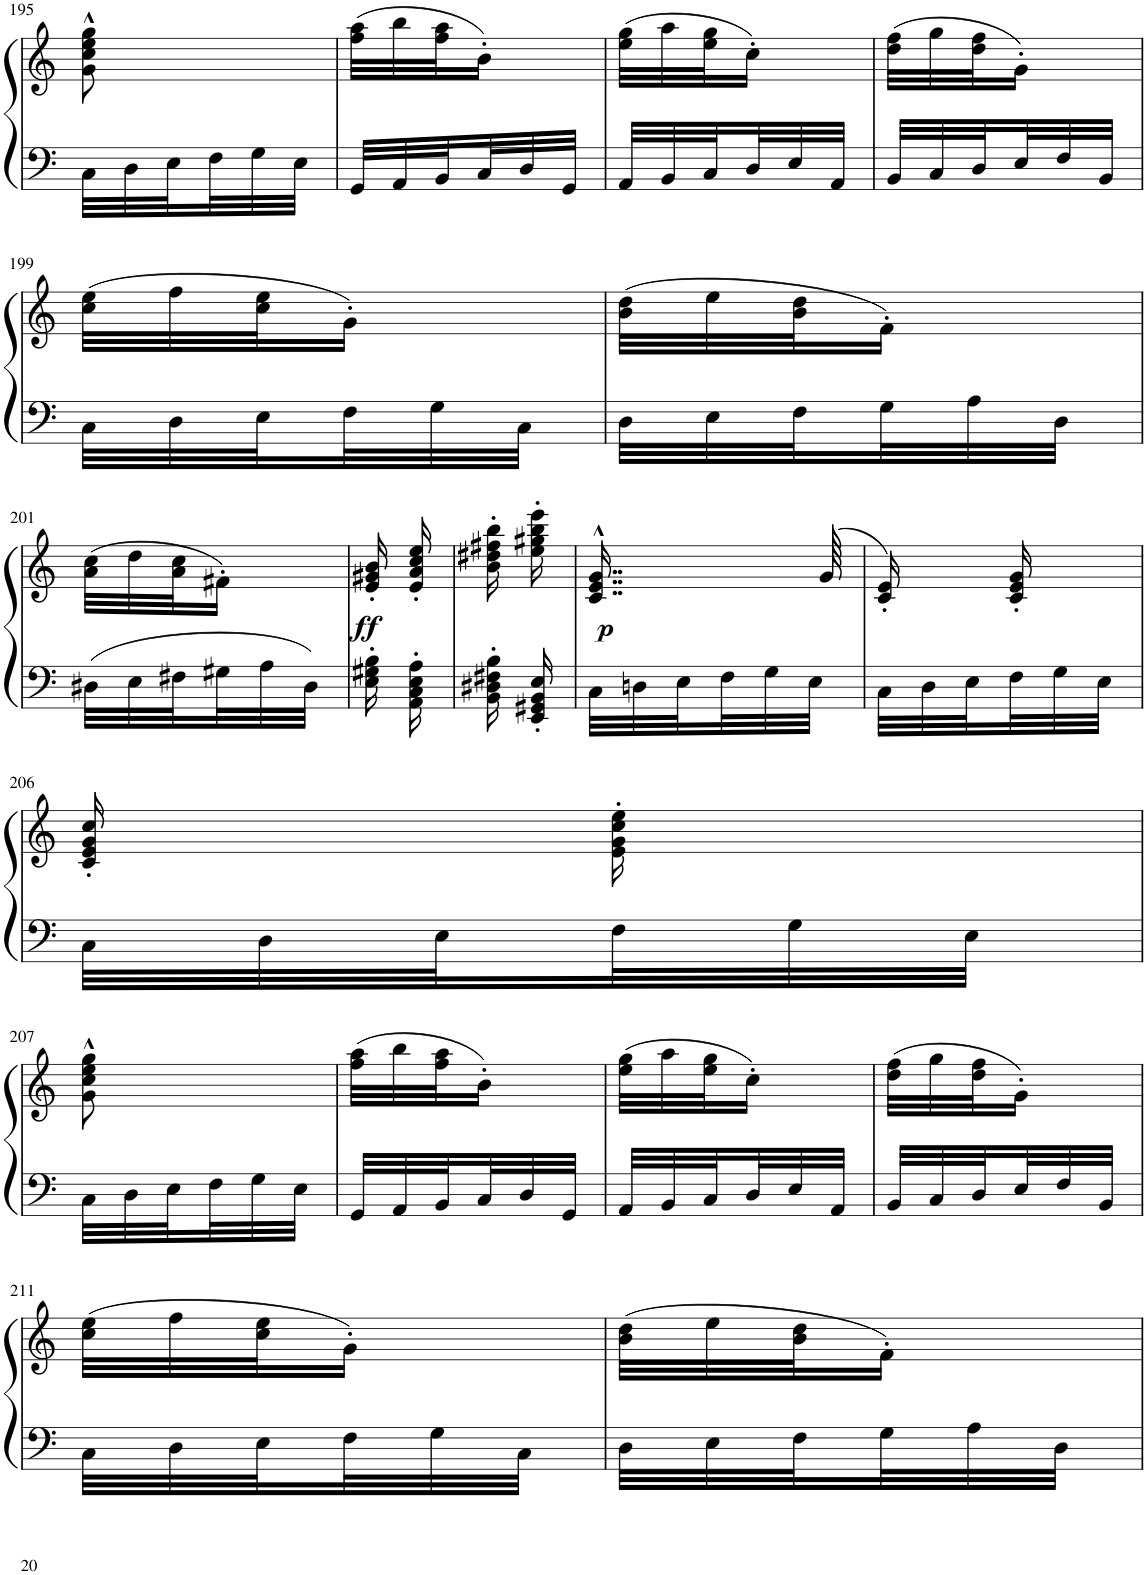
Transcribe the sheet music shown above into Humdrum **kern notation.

**kern	**kern	**dynam
*part1	*part1	*part1
*staff2	*staff1	*staff1/2
*I"Piano	*	*
*I'Pno	*	*
!!LO:PB:g=z
*clefF4	*clefG2	*
*k[]	*k[]	*
*M2/16	*M2/16	*
*Xtuplet	*	*
=195	=195	=195
48C\LLL	8g\^^ 8cc\^^ 8ee\^^ 8gg\^^	.
48D\	.	.
48E\	.	.
48F\	.	.
48G\	.	.
48E\JJJ	.	.
=196	=196	=196
*	*Xtuplet	*
48GG/LLL	(48ff\ 48aa\LLL	.
48AA/	48bb\	.
48BB/	48ff\ 48aa\J	.
48C/	16b'\JJ)	.
48D/	.	.
48GG/JJJ	.	.
=197	=197	=197
48AA/LLL	(48ee\ 48gg\LLL	.
48BB/	48aa\	.
48C/	48ee\ 48gg\J	.
48D/	16cc'\JJ)	.
48E/	.	.
48AA/JJJ	.	.
=198	=198	=198
48BB/LLL	(48dd\ 48ff\LLL	.
48C/	48gg\	.
48D/	48dd\ 48ff\J	.
48E/	16g'\JJ)	.
48F/	.	.
48BB/JJJ	.	.
!!LO:LB:g=z
=199	=199	=199
48C\LLL	(48cc\ 48ee\LLL	.
48D\	48ff\	.
48E\	48cc\ 48ee\J	.
48F\	16g'\JJ)	.
48G\	.	.
48C\JJJ	.	.
=200	=200	=200
48D\LLL	(48b\ 48dd\LLL	.
48E\	48ee\	.
48F\	48b\ 48dd\J	.
48G\	16f'\JJ)	.
48A\	.	.
48D\JJJ	.	.
!!LO:LB:g=z
=201	=201	=201
48D#X\LLL	(48a\ 48cc\LLL	.
48E\	48dd\	.
48F#X\	48a\ 48cc\J	.
48G#X\	16f#X'\JJ)	.
48A\	.	.
48D#\JJJ	.	.
=202	=202	=202
!	!	!LO:DY:b
16E\' 16G#X\' 16B\'	16e/' 16g#X/' 16b/'	ff
16AA\' 16C\' 16E\' 16A\'	16e/' 16a/' 16cc/' 16ee/'	.
=203	=203	=203
16BB\' 16D#X\' 16F#X\' 16B\'	16b\' 16dd#X\' 16ff#X\' 16bb\'	.
16EE/' 16GG#X/' 16BB/' 16E/'	16ee\' 16gg#X\' 16bb\' 16eee\'	.
=204	=204	=204
!	!	!LO:DY:b
48C\LLL	16..c/^^ 16..e/^^ 16..g/^^	p
48Dn\	.	.
48E\	.	.
48F\	.	.
48G\	.	.
48E\JJJ	.	.
.	(>64g/	.
=205	=205	=205
48C\LLL	16c/' 16e/')	.
48D\	.	.
48E\	.	.
48F\	16c/' 16e/' 16g/'	.
48G\	.	.
48E\JJJ	.	.
!!LO:LB:g=z
=206	=206	=206
48C\LLL	16c/' 16e/' 16g/' 16cc/'	.
48D\	.	.
48E\	.	.
48F\	16e\' 16g\' 16cc\' 16ee\'	.
48G\	.	.
48E\JJJ	.	.
!!LO:LB:g=z
=207	=207	=207
48C\LLL	8g\^^ 8cc\^^ 8ee\^^ 8gg\^^	.
48D\	.	.
48E\	.	.
48F\	.	.
48G\	.	.
48E\JJJ	.	.
=208	=208	=208
48GG/LLL	(48ff\ 48aa\LLL	.
48AA/	48bb\	.
48BB/	48ff\ 48aa\J	.
48C/	16b'\JJ)	.
48D/	.	.
48GG/JJJ	.	.
=209	=209	=209
48AA/LLL	(48ee\ 48gg\LLL	.
48BB/	48aa\	.
48C/	48ee\ 48gg\J	.
48D/	16cc'\JJ)	.
48E/	.	.
48AA/JJJ	.	.
=210	=210	=210
48BB/LLL	(48dd\ 48ff\LLL	.
48C/	48gg\	.
48D/	48dd\ 48ff\J	.
48E/	16g'\JJ)	.
48F/	.	.
48BB/JJJ	.	.
!!LO:LB:g=z
=211	=211	=211
48C\LLL	(48cc\ 48ee\LLL	.
48D\	48ff\	.
48E\	48cc\ 48ee\J	.
48F\	16g'\JJ)	.
48G\	.	.
48C\JJJ	.	.
=212	=212	=212
48D\LLL	(48b\ 48dd\LLL	.
48E\	48ee\	.
48F\	48b\ 48dd\J	.
48G\	16f'\JJ)	.
48A\	.	.
48D\JJJ	.	.
=	=	=
*-	*-	*-
